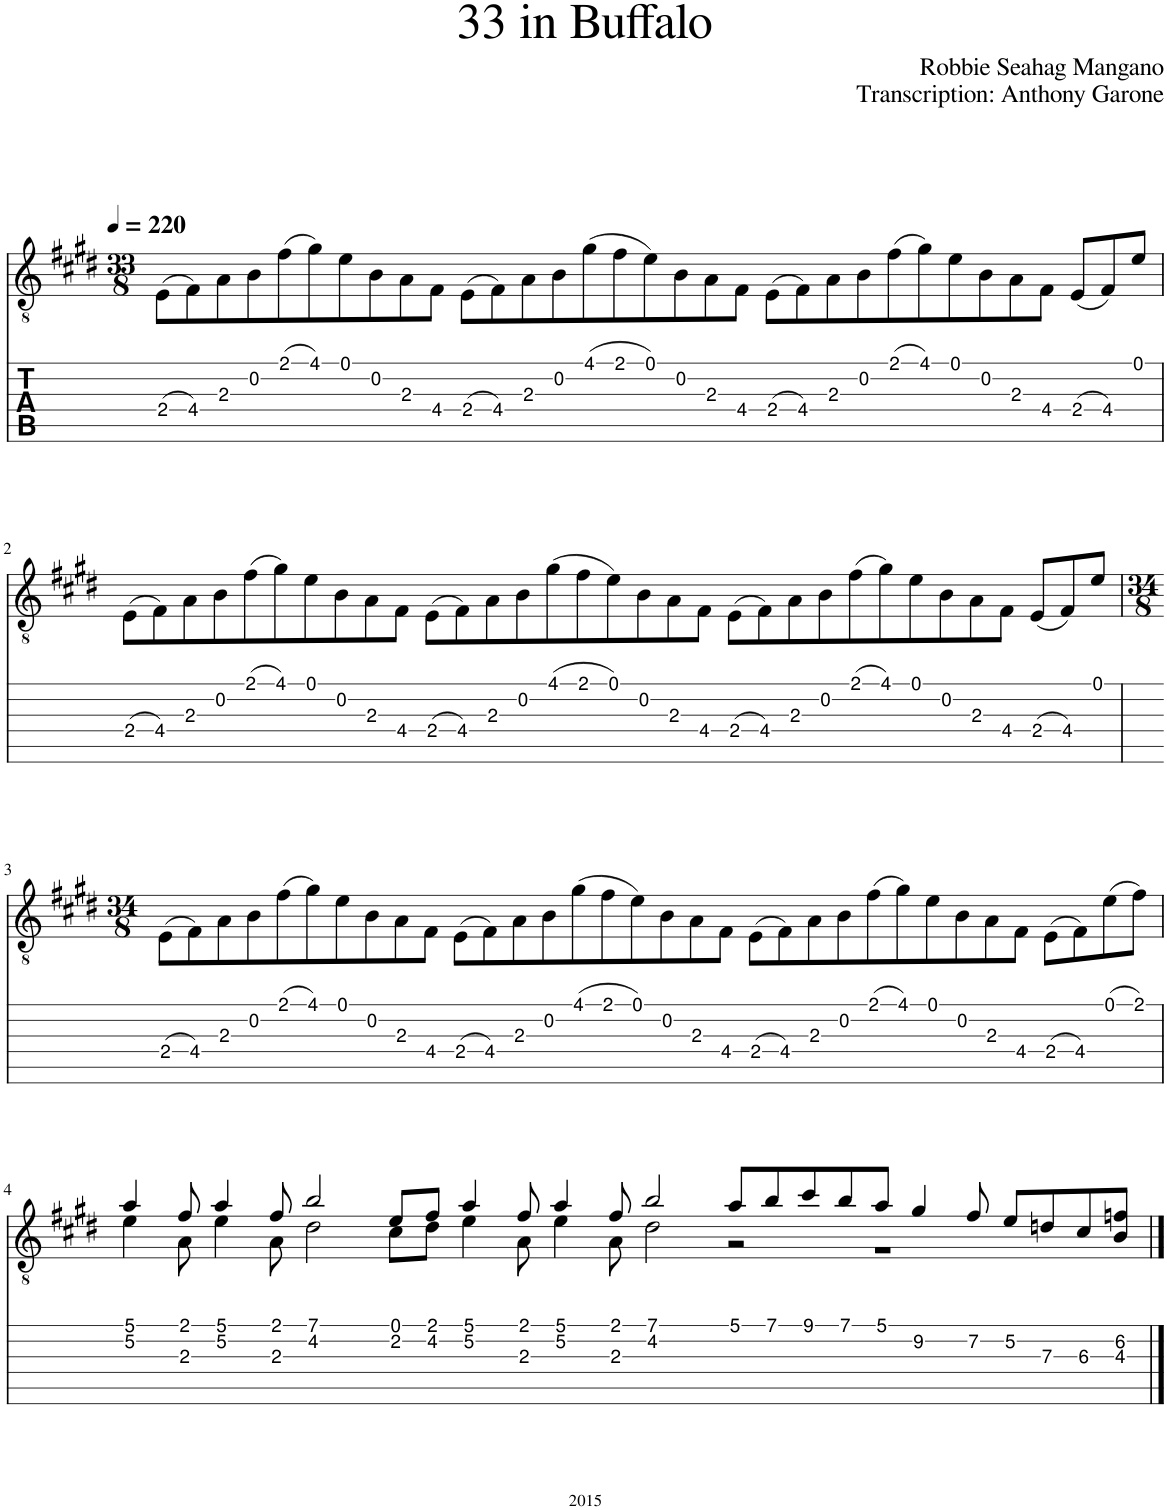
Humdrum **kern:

**kern	**kern
*part1	*part1
*staff2	*staff1
*I"Acoustic Guitar	*
*I'Guit.	*
*stria6	*
*	*clefGv2
*k[f#c#g#d#]	*k[f#c#g#d#]
*M33/8	*M33/8
*MM220	*MM220
=1	=1
8EL	(8E\L
8F#	8F#\)
8A	8A\
8B	8B\
8f#	(8f#\
8g#	8g#\)
8e	8e\
8B	8B\
8A	8A\
8F#	8F#\J
8E	(8E\L
8F#	8F#\)
8A	8A\
8B	8B\
8g#	(8g#\
8f#	8f#\
8e	8e\)
8B	8B\
8A	8A\
8F#	8F#\J
8E	(8E\L
8F#	8F#\)
8A	8A\
8B	8B\
8f#	(8f#\
8g#	8g#\)
8e	8e\
8B	8B\
8A	8A\
8F#	8F#\J
8E	(8E/L
8F#	8F#/)
8eJ	8e/J
!!LO:LB:g=z
=2	=2
8EL	(8E\L
8F#	8F#\)
8A	8A\
8B	8B\
8f#	(8f#\
8g#	8g#\)
8e	8e\
8B	8B\
8A	8A\
8F#	8F#\J
8E	(8E\L
8F#	8F#\)
8A	8A\
8B	8B\
8g#	(8g#\
8f#	8f#\
8e	8e\)
8B	8B\
8A	8A\
8F#	8F#\J
8E	(8E\L
8F#	8F#\)
8A	8A\
8B	8B\
8f#	(8f#\
8g#	8g#\)
8e	8e\
8B	8B\
8A	8A\
8F#	8F#\J
8E	(8E/L
8F#	8F#/)
8eJ	8e/J
!!LO:LB:g=z
=3	=3
*M34/8	*M34/8
8EL	(8E\L
8F#	8F#\)
8A	8A\
8B	8B\
8f#	(8f#\
8g#	8g#\)
8e	8e\
8B	8B\
8A	8A\
8F#	8F#\J
8E	(8E\L
8F#	8F#\)
8A	8A\
8B	8B\
8g#	(8g#\
8f#	8f#\
8e	8e\)
8B	8B\
8A	8A\
8F#	8F#\J
8E	(8E\L
8F#	8F#\)
8A	8A\
8B	8B\
8f#	(8f#\
8g#	8g#\)
8e	8e\
8B	8B\
8A	8A\
8F#	8F#\J
8E	(8E\L
8F#	8F#\)
8e	(8e\
8f#J	8f#\J)
!!LO:LB:g=z
=4	=4
*^	*^
4a	4e	4a/	4e\
8f#	8A	8f#/	8A\
4a	4e	4a/	4e\
8f#	8A	8f#/	8A\
2b	2d#	2b/	2d#\
8eL	8c#L	8e/L	8c#\L
8f#J	8d#J	8f#/J	8d#\J
4a	4e	4a/	4e\
8f#	8A	8f#/	8A\
4a	4e	4a/	4e\
8f#	8A	8f#/	8A\
2b	2d#	2b/	2d#\
8aL	2r	8a/L	2r
8b	.	8b/	.
8cc#	.	8cc#/	.
8b	.	8b/	.
8aJ	1r	8a/J	1r
4g#	.	4g#/	.
8f#L	.	8f#/	.
8e	.	8e/L	.
8d	.	8dn/	.
8c#	.	8c#/	.
8B\ 8f\J	.	8B/ 8fn/J	.
*v	*v	*	*
*	*v	*v
==	==
*-	*-
